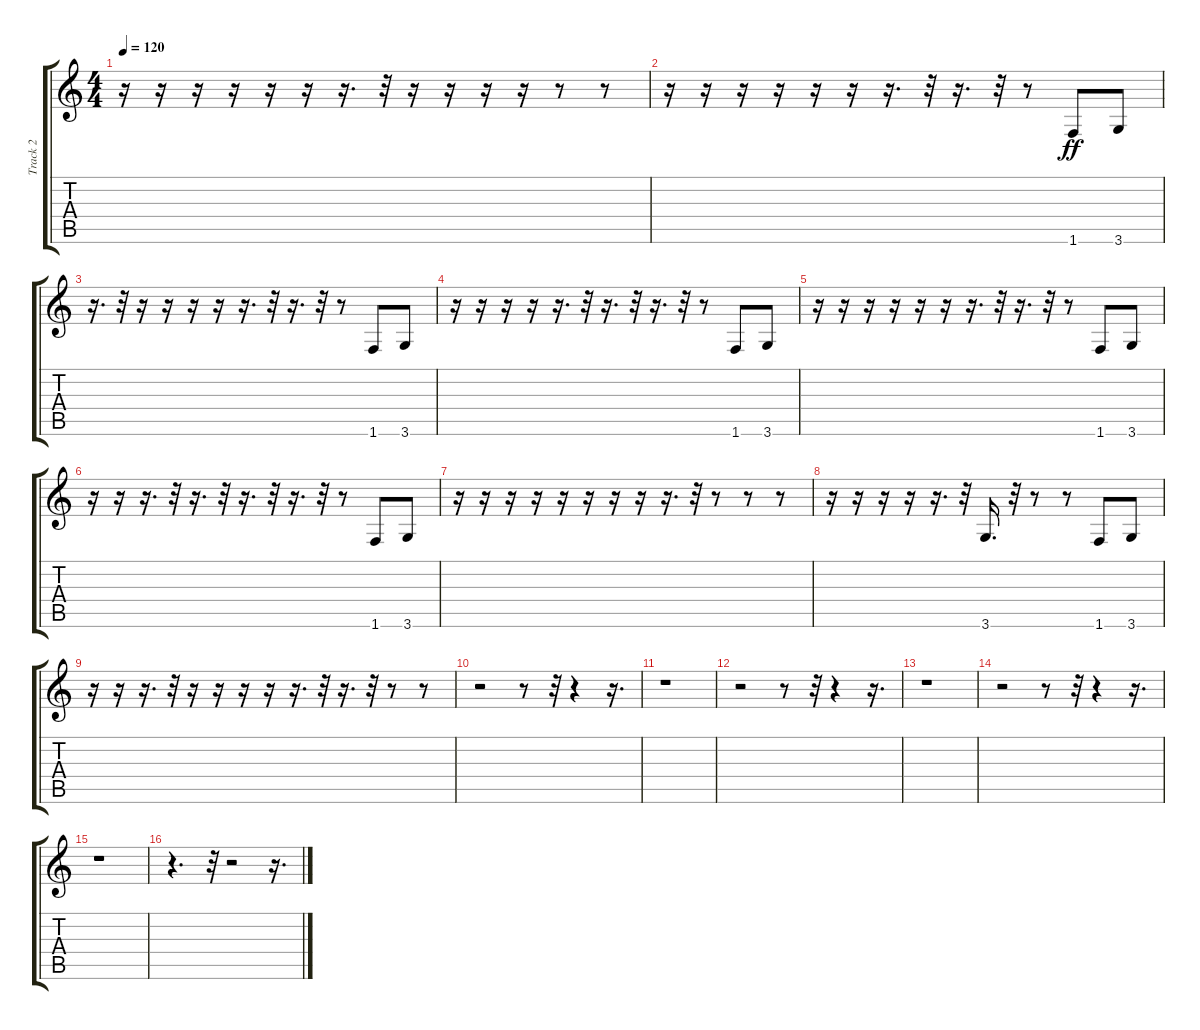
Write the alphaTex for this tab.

\track ("Track 2" "Track 2") {instrument electricbassfinger}
\staff {score tabs}
\tuning (E4 B3 G3 D3 A2 E2) {hide}
\ts (4 4)
\tempo 120
\clef g2
\ks c
r.16{dy ff} r.16 r.16 r.16 r.16 r.16 r.16{d} r.32 r.16 r.16 r.16 r.16 r.8 r.8 |
r.16 r.16 r.16 r.16 r.16 r.16 r.16{d} r.32 r.16{d} r.32 r.8 1.6.8 3.6.8 |
r.16{d} r.32 r.16 r.16 r.16 r.16 r.16{d} r.32 r.16{d} r.32 r.8 1.6.8 3.6.8 |
r.16 r.16 r.16 r.16 r.16{d} r.32 r.16{d} r.32 r.16{d} r.32 r.8 1.6.8 3.6.8 |
r.16 r.16 r.16 r.16 r.16 r.16 r.16{d} r.32 r.16{d} r.32 r.8 1.6.8 3.6.8 |
r.16 r.16 r.16{d} r.32 r.16{d} r.32 r.16{d} r.32 r.16{d} r.32 r.8 1.6.8 3.6.8 |
r.16 r.16 r.16 r.16 r.16 r.16 r.16 r.16 r.16{d} r.32 r.8 r.8 r.8 |
r.16 r.16 r.16 r.16 r.16{d} r.32 3.6.16{d} r.32 r.8 r.8 1.6.8 3.6.8 |
r.16 r.16 r.16{d} r.32 r.16 r.16 r.16 r.16 r.16{d} r.32 r.16{d} r.32 r.8 r.8 |
r.2 r.8 r.32 r.4 r.16{d} |
r.1 |
r.2 r.8 r.32 r.4 r.16{d} |
r.1 |
r.2 r.8 r.32 r.4 r.16{d} |
r.1 |
r.4{d} r.32 r.2 r.16{d}
